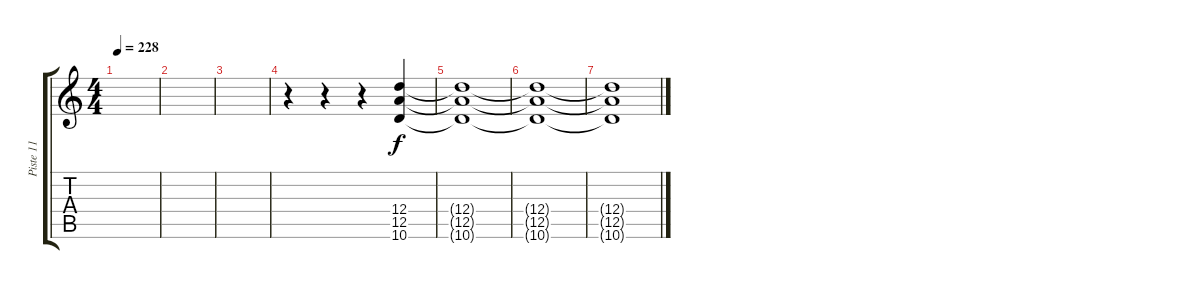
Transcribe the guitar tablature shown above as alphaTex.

\track ("Piste 11" "Piste 11") {instrument distortionguitar}
\staff {score tabs}
\tuning (E4 B3 G3 D3 A2 E2) {hide}
\ts (4 4)
\tempo 228
\clef g2
\ks c
|
|
|
r.4 r.4 r.4 (12.4 12.5 10.6).4{volume 16} |
(12.4{t} 12.5{t} 10.6{t}).1 |
(12.4{t} 12.5{t} 10.6{t}).1{volume 4} |
(12.4{t} 12.5{t} 10.6{t}).1
